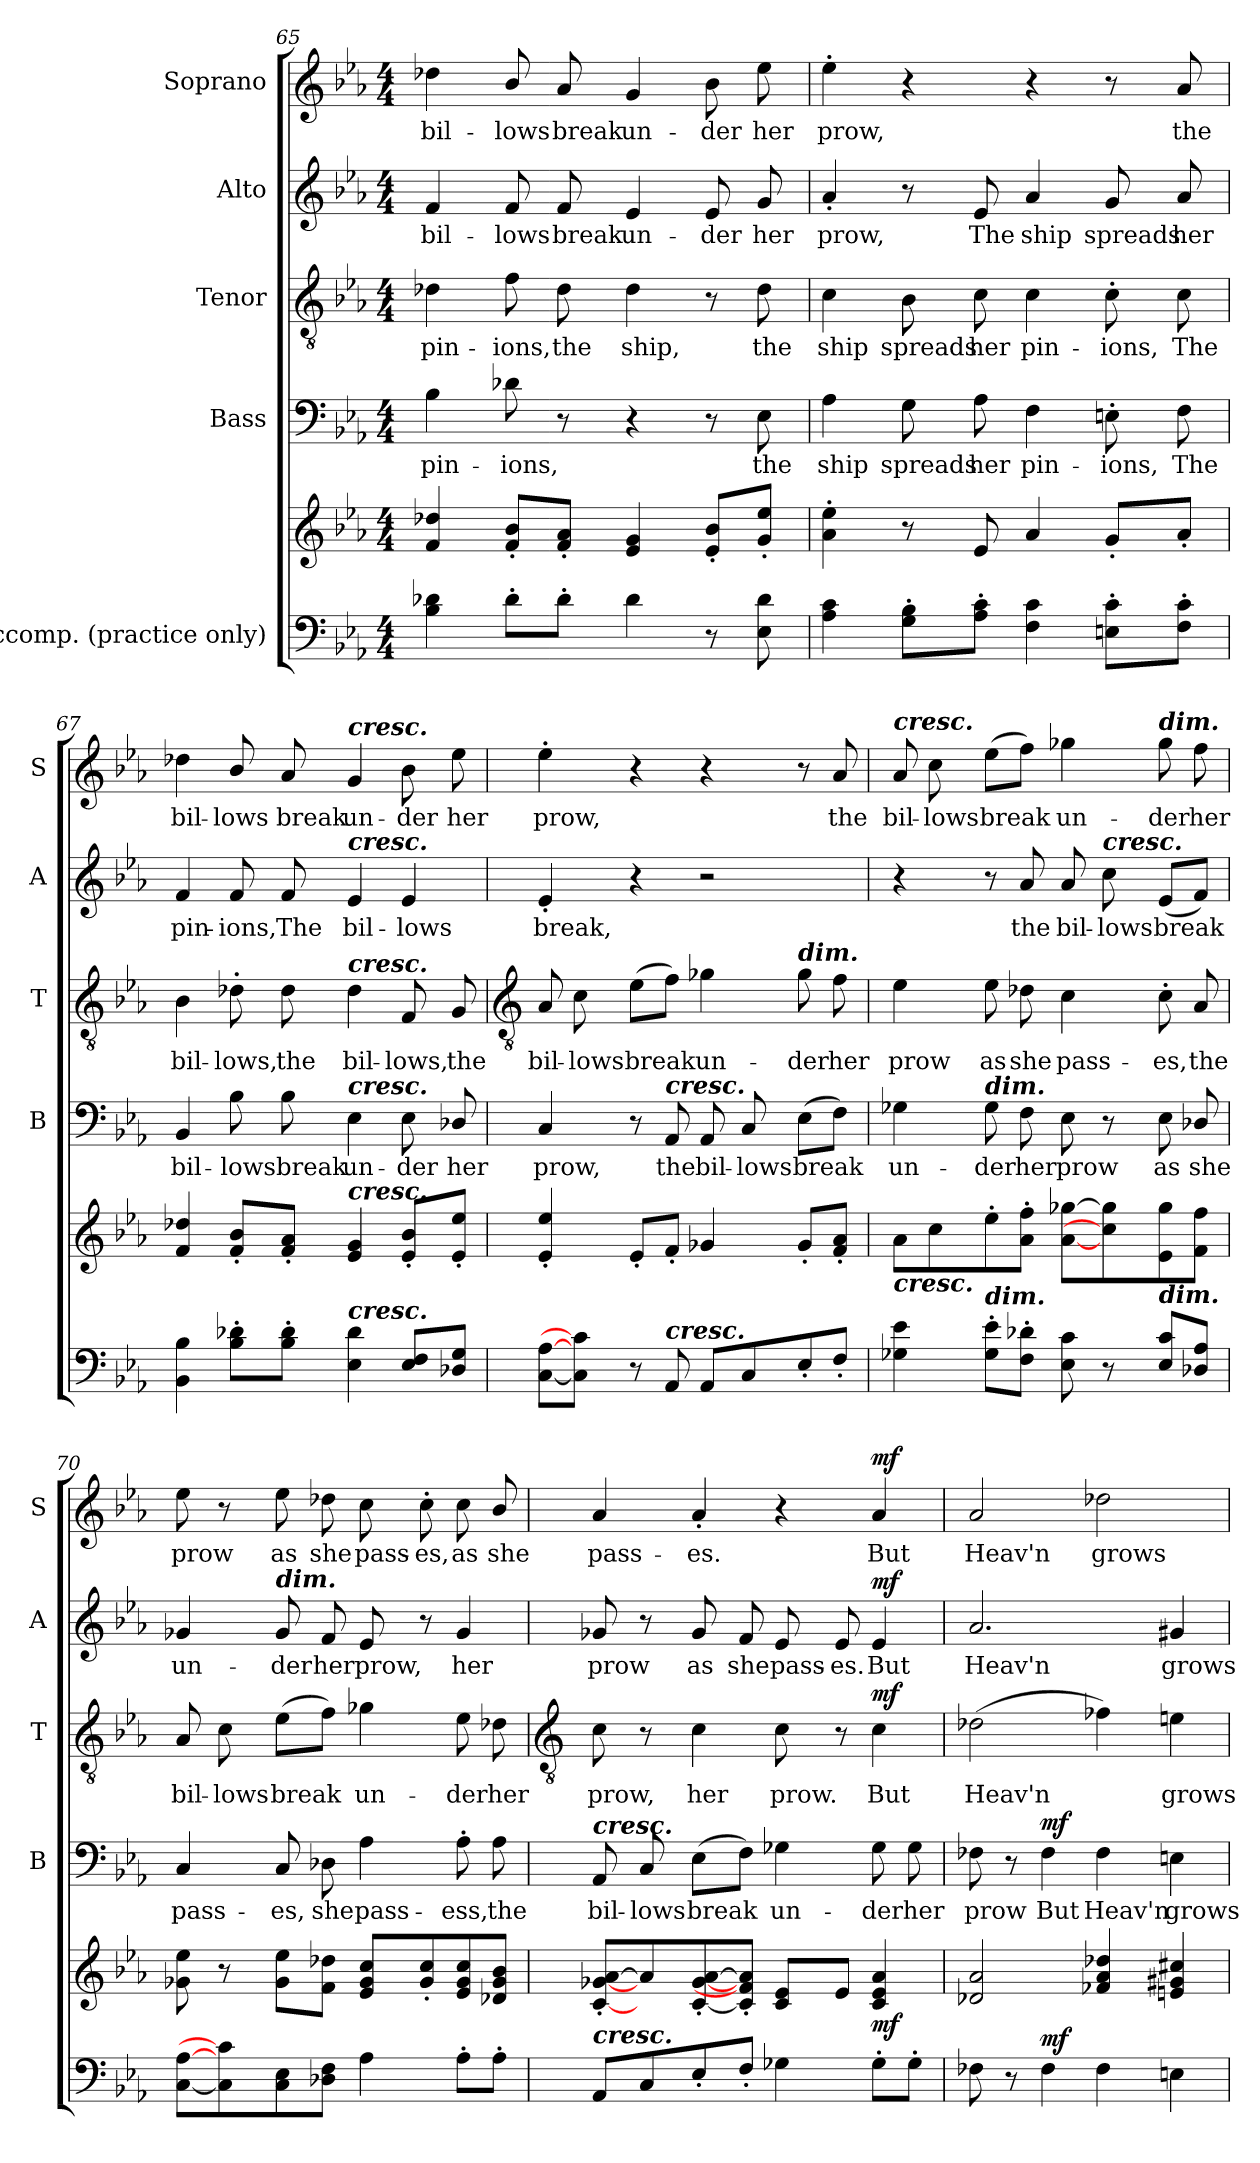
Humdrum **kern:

**kern	**kern	**dynam	**kern	**text	**dynam	**kern	**text	**dynam	**kern	**text	**dynam	**kern	**text	**dynam
*part5	*part5	*part5	*part4	*part4	*part4	*part3	*part3	*part3	*part2	*part2	*part2	*part1	*part1	*part1
*staff6	*staff5	*staff5/6	*staff4	*staff4	*staff4	*staff3	*staff3	*staff3	*staff2	*staff2	*staff2	*staff1	*staff1	*staff1
*I"Accomp. (practice only)	*	*	*I"Bass	*	*	*I"Tenor	*	*	*I"Alto	*	*	*I"Soprano	*	*
*	*	*	*I'B	*	*	*I'T	*	*	*I'A	*	*	*I'S	*	*
!!LO:LB:g=z
*clefF4	*clefG2	*	*clefF4	*	*	*clefGv2	*	*	*clefG2	*	*	*clefG2	*	*
*k[b-e-a-]	*k[b-e-a-]	*	*k[b-e-a-]	*	*	*k[b-e-a-]	*	*	*k[b-e-a-]	*	*	*k[b-e-a-]	*	*
*E-:	*E-:	*	*E-:	*	*	*E-:	*	*	*E-:	*	*	*E-:	*	*
*M4/4	*M4/4	*	*M4/4	*	*	*M4/4	*	*	*M4/4	*	*	*M4/4	*	*
=65	=65	=65	=65	=65	=65	=65	=65	=65	=65	=65	=65	=65	=65	=65
!	!	!	!	!LO:LY:b	!	!	!LO:LY:b	!	!	!LO:LY:b	!	!	!LO:LY:b	!
4B- 4d-X	4f 4dd-X	.	4B-	pin-	.	4d-X	pin-	.	4f	bil-	.	4dd-X	bil-	.
!	!	!	!	!LO:LY:b	!	!	!LO:LY:b	!	!	!LO:LY:b	!	!	!LO:LY:b	!
8d-'L	8f/' 8b-/'L	.	8d-X	-ions,	.	8f	-ions,	.	8f	-lows	.	8b-/	-lows	.
!	!	!	!	!	!	!	!LO:LY:b	!	!	!LO:LY:b	!	!	!LO:LY:b	!
8d-'J	8f' 8a-'J	.	8r	.	.	8d-	the	.	8f	break	.	8a-	break	.
!	!	!	!	!	!	!	!LO:LY:b	!	!	!LO:LY:b	!	!	!LO:LY:b	!
4d-	4e- 4g	.	4r	.	.	4d-	ship,	.	4e-	un-	.	4g	un-	.
!	!	!	!	!	!	!	!	!	!	!LO:LY:b	!	!	!LO:LY:b	!
8r	8e-' 8b-'L	.	8r	.	.	8r	.	.	8e-	-der	.	8b-	-der	.
!	!	!	!	!LO:LY:b	!	!	!LO:LY:b	!	!	!LO:LY:b	!	!	!LO:LY:b	!
8E- 8d-	8g' 8ee-'J	.	8E-	the	.	8d-	the	.	8g	her	.	8ee-	her	.
=66	=66	=66	=66	=66	=66	=66	=66	=66	=66	=66	=66	=66	=66	=66
!	!	!	!	!LO:LY:b	!	!	!LO:LY:b	!	!	!LO:LY:b	!	!	!LO:LY:b	!
4A- 4c	4a-' 4ee-'	.	4A-	ship	.	4c	ship	.	4a-'	prow,	.	4ee-'	prow,	.
!	!	!	!	!LO:LY:b	!	!	!LO:LY:b	!	!	!	!	!	!	!
8G' 8B-'L	8r	.	8G	spreads	.	8B-	spreads	.	8r	.	.	4r	.	.
!	!	!	!	!LO:LY:b	!	!	!LO:LY:b	!	!	!LO:LY:b	!	!	!	!
8A-' 8c'J	8e-	.	8A-	her	.	8c	her	.	8e-	The	.	.	.	.
!	!	!	!	!LO:LY:b	!	!	!LO:LY:b	!	!	!LO:LY:b	!	!	!	!
4F 4c	4a-	.	4F	pin-	.	4c	pin-	.	4a-	ship	.	4r	.	.
!	!	!	!	!LO:LY:b	!	!	!LO:LY:b	!	!	!LO:LY:b	!	!	!	!
8En' 8c'L	8g'L	.	8En'	-ions,	.	8c'	-ions,	.	8g	spreads	.	8r	.	.
!	!	!	!	!LO:LY:b	!	!	!LO:LY:b	!	!	!LO:LY:b	!	!	!LO:LY:b	!
8F' 8c'J	8a-'J	.	8F	The	.	8c	The	.	8a-	her	.	8a-	the	.
=67	=67	=67	=67	=67	=67	=67	=67	=67	=67	=67	=67	=67	=67	=67
!	!	!	!	!LO:LY:b	!	!	!LO:LY:b	!	!	!LO:LY:b	!	!	!LO:LY:b	!
4BB- 4B-	4f 4dd-X	.	4BB-	bil-	.	4B-	bil-	.	4f	pin-	.	4dd-X	bil-	.
!	!	!	!	!LO:LY:b	!	!	!LO:LY:b	!	!	!LO:LY:b	!	!	!LO:LY:b	!
8B-' 8d-X'L	8f' 8b-'L	.	8B-	-lows	.	8d-X'	-lows,	.	8f	-ions,	.	8b-/	-lows	.
!	!	!	!	!LO:LY:b	!	!	!LO:LY:b	!	!	!LO:LY:b	!	!	!LO:LY:b	!
8B-' 8d-'J	8f' 8a-'J	.	8B-	break	.	8d-	the	.	8f	The	.	8a-	break	.
!	!	!	!	!	!	!	!	!	!	!	!	!LO:TX:a:Bi:t=cresc.	!	!
!	!	!	!	!	!	!	!	!	!LO:TX:a:Bi:t=cresc.	!	!	!	!	!
!	!	!	!	!	!	!LO:TX:a:Bi:t=cresc.	!	!	!	!	!	!	!	!
!	!	!	!LO:TX:a:Bi:t=cresc.	!	!	!	!	!	!	!	!	!	!	!
!	!LO:TX:a:Bi:t=cresc.	!	!	!	!	!	!	!	!	!	!	!	!	!
!LO:TX:a:Bi:t=cresc.	!	!	!	!	!	!	!	!	!	!	!	!	!	!
!	!	!	!	!LO:LY:b	!	!	!LO:LY:b	!	!	!LO:LY:b	!	!	!LO:LY:b	!
4E- 4d-	4e- 4g	.	4E-	un-	.	4d-	bil-	.	4e-	bil-	.	4g	un-	.
!	!	!	!	!LO:LY:b	!	!	!LO:LY:b	!	!	!LO:LY:b	!	!	!LO:LY:b	!
8E- 8FL	8e-' 8b-'L	.	8E-	-der	.	8F	-lows,	.	4e-	-lows	.	8b-	-der	.
!	!	!	!	!LO:LY:b	!	!	!LO:LY:b	!	!	!	!	!	!LO:LY:b	!
8D-X/ 8G/J	8e-' 8ee-'J	.	8D-X/	her	.	8G	the	.	.	.	.	8ee-	her	.
!!LO:LB:g=z
=68	=68	=68	=68	=68	=68	=68	=68	=68	=68	=68	=68	=68	=68	=68
*	*	*	*	*	*	*clefGv2	*	*	*	*	*	*	*	*
!	!	!	!	!LO:LY:b	!	!	!LO:LY:b	!	!	!LO:LY:b	!	!	!LO:LY:b	!
[8C [8A-L	4e-' 4ee-'	.	4C	prow,	.	8A-	bil-	.	4e-'	break,	.	4ee-'	prow,	.
!	!	!	!	!	!	!	!LO:LY:b	!	!	!	!	!	!	!
8C] 8c]J	.	.	.	.	.	8c	-lows	.	.	.	.	.	.	.
!	!	!	!	!	!	!	!LO:LY:b	!	!	!	!	!	!	!
8r	8e-'L	.	8r	.	.	(>8e-L	break	.	4r	.	.	4r	.	.
!	!	!	!LO:TX:a:Bi:t=cresc.	!	!	!	!	!	!	!	!	!	!	!
!LO:TX:a:Bi:t=cresc.	!	!	!	!	!	!	!	!	!	!	!	!	!	!
!	!	!	!	!LO:LY:b	!	!	!	!	!	!	!	!	!	!
8AA-	8f'J	.	8AA-	the	.	8fJ)	.	.	.	.	.	.	.	.
!	!	!	!	!LO:LY:b	!	!	!LO:LY:b	!	!	!	!	!	!	!
8AA-L	4g-X	.	8AA-	bil-	.	4g-X	un-	.	2r	.	.	4r	.	.
!	!	!	!	!LO:LY:b	!	!	!	!	!	!	!	!	!	!
8C	.	.	8C	-lows	.	.	.	.	.	.	.	.	.	.
!	!	!	!	!	!	!LO:TX:a:Bi:t=dim.	!	!	!	!	!	!	!	!
!	!	!	!	!LO:LY:b	!	!	!LO:LY:b	!	!	!	!	!	!	!
8E-'	8g-'L	.	(>8E-L	break	.	8g-	-der	.	.	.	.	8r	.	.
!	!	!	!	!	!	!	!LO:LY:b	!	!	!	!	!	!LO:LY:b	!
8F'J	8f' 8a-'J	.	8FJ)	.	.	8f	her	.	.	.	.	8a-	the	.
=69	=69	=69	=69	=69	=69	=69	=69	=69	=69	=69	=69	=69	=69	=69
!	!	!	!	!	!	!	!	!	!	!	!	!LO:TX:a:Bi:t=cresc.	!	!
!	!LO:TX:b:Bi:t=cresc.	!	!	!	!	!	!	!	!	!	!	!	!	!
!	!	!	!	!LO:LY:b	!	!	!LO:LY:b	!	!	!	!	!	!LO:LY:b	!
4G-X 4e-	8a-L	.	4G-X	un-	.	4e-	prow	.	4r	.	.	8a-	bil-	.
!	!	!	!	!	!	!	!	!	!	!	!	!	!LO:LY:b	!
.	8cc	.	.	.	.	.	.	.	.	.	.	8cc	-lows	.
!	!	!	!LO:TX:a:Bi:t=dim.	!	!	!	!	!	!	!	!	!	!	!
!LO:TX:a:Bi:t=dim.	!	!	!	!	!	!	!	!	!	!	!	!	!	!
!	!	!	!	!LO:LY:b	!	!	!LO:LY:b	!	!	!	!	!	!LO:LY:b	!
8G-' 8e-'L	8ee-'	.	8G-	-der	.	8e-	as	.	8r	.	.	(>8ee-L	break	.
!	!	!	!	!LO:LY:b	!	!	!LO:LY:b	!	!	!LO:LY:b	!	!	!	!
8F' 8d-X'J	8a-' 8ff'J	.	8F	her	.	8d-X	she	.	8a-	the	.	8ffJ)	.	.
!	!	!	!	!LO:LY:b	!	!	!LO:LY:b	!	!	!LO:LY:b	!	!	!LO:LY:b	!
8E- 8c	[8a- [8gg-XL	.	8E-	prow	.	4c	pass-	.	8a-	bil-	.	4gg-X	un-	.
!	!	!	!	!	!	!	!	!	!LO:TX:a:Bi:t=cresc.	!	!	!	!	!
!	!	!	!	!	!	!	!	!	!	!LO:LY:b	!	!	!	!
8r	8cc] 8gg-]	.	8r	.	.	.	.	.	8cc	-lows	.	.	.	.
!	!	!	!	!	!	!	!	!	!	!	!	!LO:TX:a:Bi:t=dim.	!	!
!	!LO:TX:b:Bi:t=dim.	!	!	!	!	!	!	!	!	!	!	!	!	!
!	!	!	!	!LO:LY:b	!	!	!LO:LY:b	!	!	!LO:LY:b	!	!	!LO:LY:b	!
8E- 8cL	8e- 8gg-	.	8E-	as	.	8c'	-es,	.	(<8e-L	break	.	8gg-	-der	.
!	!	!	!	!LO:LY:b	!	!	!LO:LY:b	!	!	!	!	!	!LO:LY:b	!
8D-X/ 8A-/J	8f 8ffJ	.	8D-X/	she	.	8A-	the	.	8fJ)	.	.	8ff	her	.
=70	=70	=70	=70	=70	=70	=70	=70	=70	=70	=70	=70	=70	=70	=70
!	!	!	!	!LO:LY:b	!	!	!LO:LY:b	!	!	!LO:LY:b	!	!	!LO:LY:b	!
[8C [8A-L	8g-X 8ee-	.	4C	pass-	.	8A-	bil-	.	4g-X	un-	.	8ee-	prow	.
!	!	!	!	!	!	!	!LO:LY:b	!	!	!	!	!	!	!
8C] 8c]	8r	.	.	.	.	8c	-lows	.	.	.	.	8r	.	.
!	!	!	!	!	!	!	!	!	!LO:TX:a:Bi:t=dim.	!	!	!	!	!
!	!	!	!	!LO:LY:b	!	!	!LO:LY:b	!	!	!LO:LY:b	!	!	!LO:LY:b	!
8C 8E-	8g- 8ee-L	.	8C	-es,	.	(>8e-L	break	.	8g-	-der	.	8ee-	as	.
!	!	!	!	!LO:LY:b	!	!	!	!	!	!LO:LY:b	!	!	!LO:LY:b	!
8D-X 8FJ	8f 8dd-XJ	.	8D-X	she	.	8fJ)	.	.	8f	her	.	8dd-X	she	.
!	!	!	!	!LO:LY:b	!	!	!LO:LY:b	!	!	!LO:LY:b	!	!	!LO:LY:b	!
4A-	8e- 8g- 8ccL	.	4A-	pass-	.	4g-X	un-	.	8e-	prow,	.	8cc	pass-	.
!	!	!	!	!	!	!	!	!	!	!	!	!	!LO:LY:b	!
.	8g-' 8cc'	.	.	.	.	.	.	.	8r	.	.	8cc'	-es,	.
!	!	!	!	!LO:LY:b	!	!	!LO:LY:b	!	!	!LO:LY:b	!	!	!LO:LY:b	!
8A-'L	8e- 8g- 8cc	.	8A-'	-ess,	.	8e-	-der	.	4g-	her	.	8cc	as	.
!	!	!	!	!LO:LY:b	!	!	!LO:LY:b	!	!	!	!	!	!LO:LY:b	!
8A-'J	8d-X/ 8g-/ 8b-/J	.	8A-	the	.	8d-X	her	.	.	.	.	8b-/	she	.
!!LO:LB:g=z
=71	=71	=71	=71	=71	=71	=71	=71	=71	=71	=71	=71	=71	=71	=71
*	*	*	*	*	*	*clefGv2	*	*	*	*	*	*	*	*
!	!	!	!LO:TX:a:Bi:t=cresc.	!	!	!	!	!	!	!	!	!	!	!
!LO:TX:a:Bi:t=cresc.	!	!	!	!	!	!	!	!	!	!	!	!	!	!
!	!	!	!	!LO:LY:b	!	!	!LO:LY:b	!	!	!LO:LY:b	!	!	!LO:LY:b	!
8AA-L	[8c' [8g-X' [8a-'L	.	8AA-	bil-	.	8c	prow,	.	8g-X	prow	.	4a-	pass-	.
!	!	!	!	!LO:LY:b	!	!	!	!	!	!	!	!	!	!
8C	8a-]	.	8C	-lows	.	8r	.	.	8r	.	.	.	.	.
!	!	!	!	!LO:LY:b	!	!	!LO:LY:b	!	!	!LO:LY:b	!	!	!LO:LY:b	!
8E-'	[8c' [8g-' [8a-'	.	(>8E-L	break	.	4c	her	.	8g-	as	.	4a-'	-es.	.
!	!	!	!	!	!	!	!	!	!	!LO:LY:b	!	!	!	!
8F'J	8c]' 8f]' 8a-]'J	.	8FJ)	.	.	.	.	.	8f	she	.	.	.	.
!	!	!	!	!LO:LY:b	!	!	!LO:LY:b	!	!	!LO:LY:b	!	!	!	!
4G-X	8c 8e-L	.	4G-X	un-	.	8c	prow.	.	8e-	pass-	.	4r	.	.
!	!	!	!	!	!	!	!	!	!	!LO:LY:b	!	!	!	!
.	8e-J	.	.	.	.	8r	.	.	8e-	-es.	.	.	.	.
!	!	!LO:DY:b	!	!LO:LY:b	!	!	!LO:LY:b	!LO:DY:b	!	!LO:LY:b	!LO:DY:b	!	!LO:LY:b	!LO:DY:b
8G-'L	4c 4e- 4a-	mf	8G-	-der	.	4c	But	mf	4e-	But	mf	4a-	But	mf
!	!	!	!	!LO:LY:b	!	!	!	!	!	!	!	!	!	!
8G-'J	.	.	8G-	her	.	.	.	.	.	.	.	.	.	.
=72	=72	=72	=72	=72	=72	=72	=72	=72	=72	=72	=72	=72	=72	=72
!	!	!	!	!LO:LY:b	!	!	!LO:LY:b	!	!	!LO:LY:b	!	!	!LO:LY:b	!
8F-X	2d-X 2a-	.	8F-X	prow	.	(>2d-X	Heav'n	.	2.a-	Heav'n	.	2a-	Heav'n	.
8r	.	.	8r	.	.	.	.	.	.	.	.	.	.	.
!	!	!LO:DY:a=2	!	!LO:LY:b	!LO:DY:b	!	!	!	!	!	!	!	!	!
4F-	.	mf	4F-	But	mf	.	.	.	.	.	.	.	.	.
!	!	!	!	!LO:LY:b	!	!	!	!	!	!	!	!	!LO:LY:b	!
4F-	4f-X 4a- 4dd-X	.	4F-	Heav'n	.	4f-X)	.	.	.	.	.	2dd-X	grows	.
!	!	!	!	!LO:LY:b	!	!	!LO:LY:b	!	!	!LO:LY:b	!	!	!	!
4En	4en 4g#X 4cc#X	.	4En	grows	.	4en	grows	.	4g#X	grows	.	.	.	.
=	=	=	=	=	=	=	=	=	=	=	=	=	=	=
*-	*-	*-	*-	*-	*-	*-	*-	*-	*-	*-	*-	*-	*-	*-
